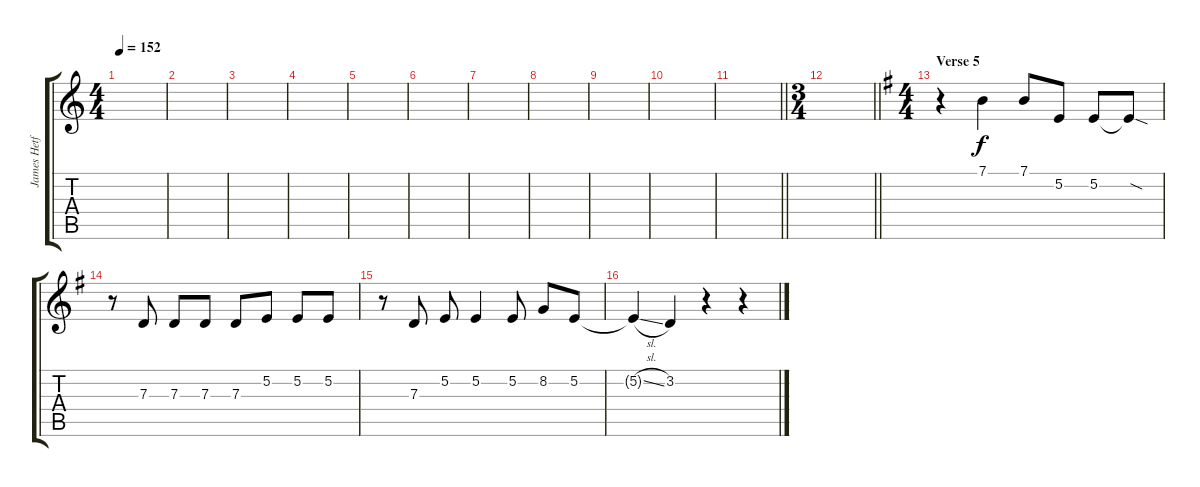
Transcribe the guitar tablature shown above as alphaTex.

\track ("James Hetfield [V]" "James Hetf") {instrument violin}
\staff {score tabs}
\tuning (E4 B3 G3 D3 A2 E2) {hide}
\ts (4 4)
\tempo 152
\clef g2
\ks c
|
|
|
|
|
|
|
|
|
|
\barLineRight lightlight
|
\ts (3 4)
\barLineRight lightlight
|
\ts (4 4)
\section ("" "Verse 5")
\ks g
r.4 7.1.4 7.1.8 5.2.8 5.2.8 5.2{sod t}.8 |
r.8 7.3.8 7.3.8 7.3.8 7.3.8 5.2.8 5.2.8 5.2.8 |
r.8 7.3.8 5.2.8 5.2.4 5.2.8 8.2.8 5.2.8 |
5.2{sl t}.4 3.2.4 r.4 r.4
